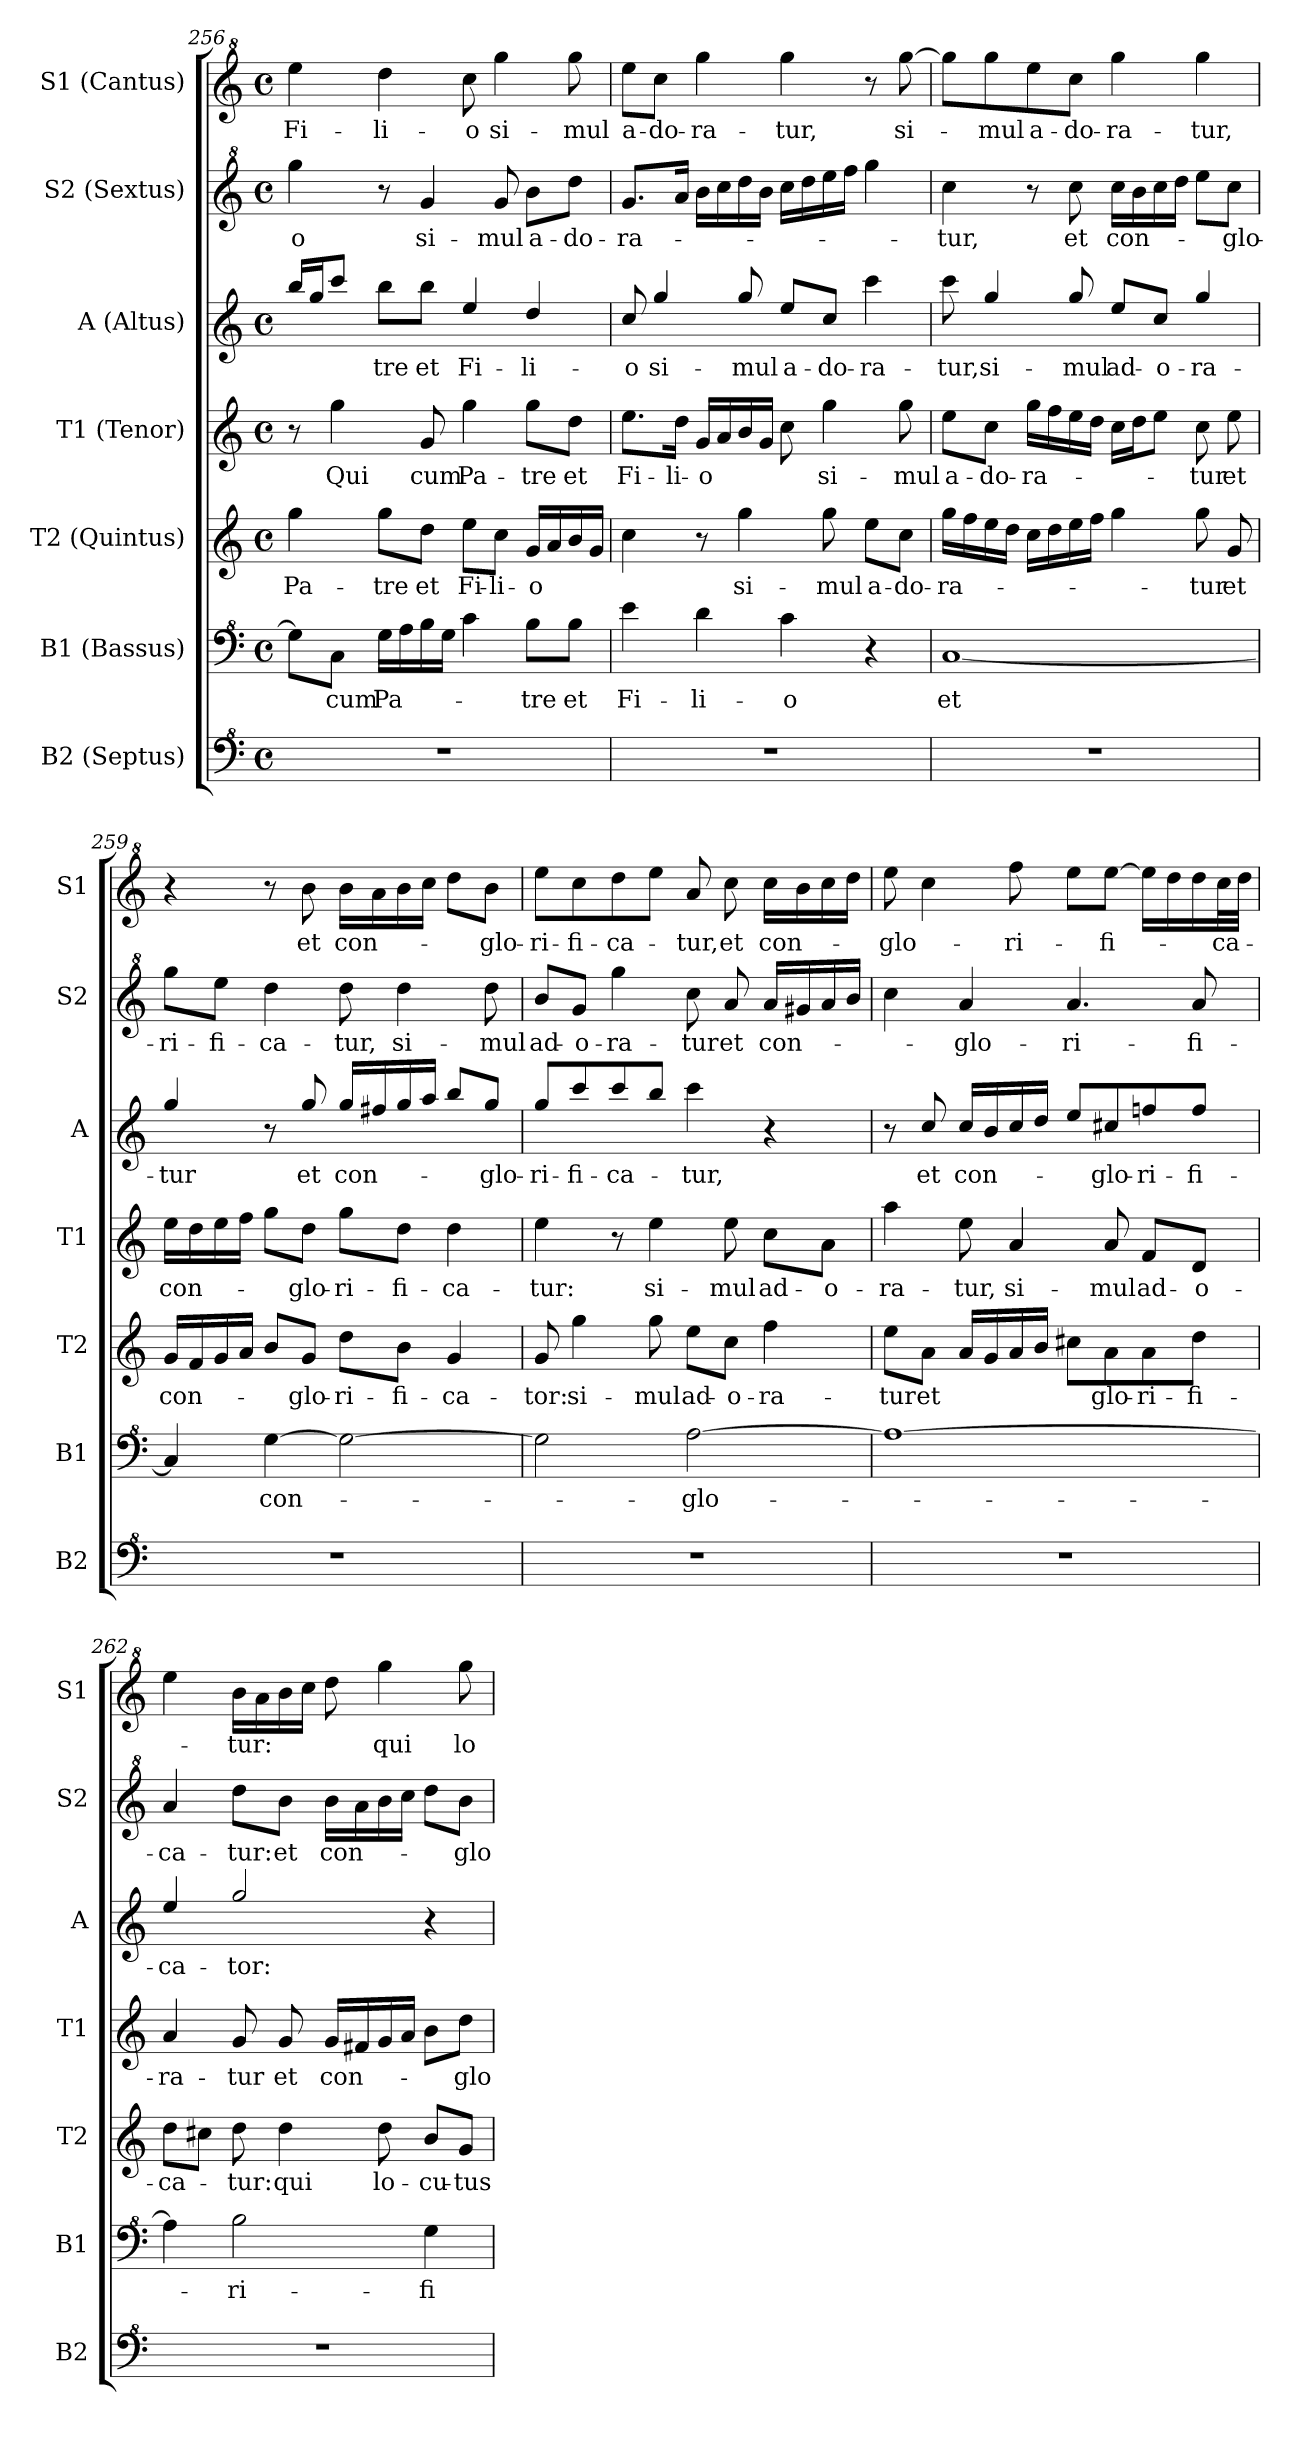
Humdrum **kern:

**kern	**kern	**text	**kern	**text	**kern	**text	**kern	**text	**kern	**text	**kern	**text
*part7	*part6	*part6	*part5	*part5	*part4	*part4	*part3	*part3	*part2	*part2	*part1	*part1
*staff7	*staff6	*staff6	*staff5	*staff5	*staff4	*staff4	*staff3	*staff3	*staff2	*staff2	*staff1	*staff1
*I"B2 (Septus)	*I"B1 (Bassus)	*	*I"T2 (Quintus)	*	*I"T1 (Tenor)	*	*I"A (Altus)	*	*I"S2 (Sextus)	*	*I"S1 (Cantus)	*
*I'B2	*I'B1	*	*I'T2	*	*I'T1	*	*I'A	*	*I'S2	*	*I'S1	*
*clefF^4	*clefF^4	*	*clefG2	*	*clefG2	*	*clefG2	*	*clefG^2	*	*clefG^2	*
*k[]	*k[]	*	*k[]	*	*k[]	*	*k[]	*	*k[]	*	*k[]	*
*M4/4	*M4/4	*	*M4/4	*	*M4/4	*	*M4/4	*	*M4/4	*	*M4/4	*
*met(c)	*met(c)	*	*met(c)	*	*met(c)	*	*met(c)	*	*met(c)	*	*met(c)	*
=256	=256	=256	=256	=256	=256	=256	=256	=256	=256	=256	=256	=256
!	!	!	!	!LO:LY:b	!	!	!	!	!	!LO:LY:b	!	!LO:LY:b
1r	8g\L]	.	4gg\	Pa-	8r	.	16bb/LL	.	4ggg\	-o	4eee\	Fi-
.	.	.	.	.	.	.	16gg/J	.	.	.	.	.
!	!	!LO:LY:b	!	!	!	!LO:LY:b	!	!	!	!	!	!
.	8c\J	cum	.	.	4gg\	Qui	8ccc/J	.	.	.	.	.
!	!	!LO:LY:b	!	!LO:LY:b	!	!	!	!LO:LY:b	!	!	!	!LO:LY:b
.	16g\LL	Pa-	8gg\L	-tre	.	.	8bb\L	-tre	8r	.	4ddd\	-li-
.	16a\	.	.	.	.	.	.	.	.	.	.	.
!	!	!	!	!LO:LY:b	!	!LO:LY:b	!	!LO:LY:b	!	!LO:LY:b	!	!
.	16b\	.	8dd\J	et	8g/	cum	8bb\J	et	4gg/	si-	.	.
.	16g\JJ	.	.	.	.	.	.	.	.	.	.	.
!	!	!	!	!LO:LY:b	!	!LO:LY:b	!	!LO:LY:b	!	!	!	!LO:LY:b
.	4cc\	.	8ee\L	Fi-	4gg\	Pa-	4ee/	Fi-	.	.	8ccc\	-o
!	!	!	!	!LO:LY:b	!	!	!	!	!	!LO:LY:b	!	!LO:LY:b
.	.	.	8cc\J	-li-	.	.	.	.	8gg/	-mul	4ggg\	si-
!	!	!LO:LY:b	!	!LO:LY:b	!	!LO:LY:b	!	!LO:LY:b	!	!LO:LY:b	!	!
.	8b\L	-tre	16g/LL	-o	8gg\L	-tre	4dd/	-li-	8bb\L	a-	.	.
.	.	.	16a/	.	.	.	.	.	.	.	.	.
!	!	!LO:LY:b	!	!	!	!LO:LY:b	!	!	!	!LO:LY:b	!	!LO:LY:b
.	8b\J	et	16b/	.	8dd\J	et	.	.	8ddd\J	-do-	8ggg\	-mul
.	.	.	16g/JJ	.	.	.	.	.	.	.	.	.
!!LO:PB:g=z
=257	=257	=257	=257	=257	=257	=257	=257	=257	=257	=257	=257	=257
!	!	!LO:LY:b	!	!	!	!LO:LY:b	!	!LO:LY:b	!	!LO:LY:b	!	!LO:LY:b
1r	4ee\	Fi-	4cc\	.	8.ee\L	Fi-	8cc/	-o	8.gg/L	-ra-	8eee\L	a-
!	!	!	!	!	!	!	!	!LO:LY:b	!	!	!	!LO:LY:b
.	.	.	.	.	.	.	4gg/	si-	.	.	8ccc\J	-do-
!	!	!	!	!	!	!LO:LY:b	!	!	!	!	!	!
.	.	.	.	.	16dd\Jk	-li-	.	.	16aa/Jk	.	.	.
!	!	!LO:LY:b	!	!	!	!LO:LY:b	!	!	!	!	!	!LO:LY:b
.	4dd\	-li-	8r	.	16g/LL	-o	.	.	16bb\LL	.	4ggg\	-ra-
.	.	.	.	.	16a/	.	.	.	16ccc\	.	.	.
!	!	!	!	!LO:LY:b	!	!	!	!LO:LY:b	!	!	!	!
.	.	.	4gg\	si-	16b/	.	8gg/	-mul	16ddd\	.	.	.
.	.	.	.	.	16g/JJ	.	.	.	16bb\JJ	.	.	.
!	!	!LO:LY:b	!	!	!	!	!	!LO:LY:b	!	!	!	!LO:LY:b
.	4cc\	-o	.	.	8cc\	.	8ee/L	a-	16ccc\LL	.	4ggg\	-tur,
.	.	.	.	.	.	.	.	.	16ddd\	.	.	.
!	!	!	!	!LO:LY:b	!	!LO:LY:b	!	!LO:LY:b	!	!	!	!
.	.	.	8gg\	-mul	4gg\	si-	8cc/J	-do-	16eee\	.	.	.
.	.	.	.	.	.	.	.	.	16fff\JJ	.	.	.
!	!	!	!	!LO:LY:b	!	!	!	!LO:LY:b	!	!	!	!
.	4r	.	8ee\L	a-	.	.	4ccc\	-ra-	4ggg\	.	8r	.
!	!	!	!	!LO:LY:b	!	!LO:LY:b	!	!	!	!	!	!LO:LY:b
.	.	.	8cc\J	-do-	8gg\	-mul	.	.	.	.	[8ggg\	si-
=258	=258	=258	=258	=258	=258	=258	=258	=258	=258	=258	=258	=258
!	!	!LO:LY:b	!	!LO:LY:b	!	!LO:LY:b	!	!LO:LY:b	!	!LO:LY:b	!	!
1r	[1c	et	16gg\LL	-ra-	8ee\L	a-	8ccc\	-tur,	4ccc\	-tur,	8ggg\L]	.
.	.	.	16ff\	.	.	.	.	.	.	.	.	.
!	!	!	!	!	!	!LO:LY:b	!	!LO:LY:b	!	!	!	!LO:LY:b
.	.	.	16ee\	.	8cc\J	-do-	4gg/	si-	.	.	8ggg\	-mul
.	.	.	16dd\JJ	.	.	.	.	.	.	.	.	.
!	!	!	!	!	!	!LO:LY:b	!	!	!	!	!	!LO:LY:b
.	.	.	16cc\LL	.	16gg\LL	-ra-	.	.	8r	.	8eee\	a-
.	.	.	16dd\	.	16ff\	.	.	.	.	.	.	.
!	!	!	!	!	!	!	!	!LO:LY:b	!	!LO:LY:b	!	!LO:LY:b
.	.	.	16ee\	.	16ee\	.	8gg/	-mul	8ccc\	et	8ccc\J	-do-
.	.	.	16ff\JJ	.	16dd\JJ	.	.	.	.	.	.	.
!	!	!	!	!	!	!	!	!LO:LY:b	!	!LO:LY:b	!	!LO:LY:b
.	.	.	4gg\	.	16cc\LL	.	8ee/L	ad-	16ccc\LL	con-	4ggg\	-ra-
.	.	.	.	.	16dd\J	.	.	.	16bb\	.	.	.
!	!	!	!	!	!	!	!	!LO:LY:b	!	!	!	!
.	.	.	.	.	8ee\J	.	8cc/J	-o-	16ccc\	.	.	.
.	.	.	.	.	.	.	.	.	16ddd\JJ	.	.	.
!	!	!	!	!LO:LY:b	!	!LO:LY:b	!	!LO:LY:b	!	!	!	!LO:LY:b
.	.	.	8gg\	-tur	8cc\	-tur	4gg/	-ra-	8eee\L	.	4ggg\	-tur,
!	!	!	!	!LO:LY:b	!	!LO:LY:b	!	!	!	!LO:LY:b	!	!
.	.	.	8g/	et	8ee\	et	.	.	8ccc\J	-glo-	.	.
=259	=259	=259	=259	=259	=259	=259	=259	=259	=259	=259	=259	=259
!	!	!	!	!LO:LY:b	!	!LO:LY:b	!	!LO:LY:b	!	!LO:LY:b	!	!
1r	4c/]	.	16g/LL	con-	16ee\LL	con-	4gg/	-tur	8ggg\L	-ri-	4r	.
.	.	.	16f/	.	16dd\	.	.	.	.	.	.	.
!	!	!	!	!	!	!	!	!	!	!LO:LY:b	!	!
.	.	.	16g/	.	16ee\	.	.	.	8eee\J	-fi-	.	.
.	.	.	16a/JJ	.	16ff\JJ	.	.	.	.	.	.	.
!	!	!LO:LY:b	!	!	!	!	!	!	!	!LO:LY:b	!	!
.	[4g\	con-	8b/L	.	8gg\L	.	8r	.	4ddd\	-ca-	8r	.
!	!	!	!	!LO:LY:b	!	!LO:LY:b	!	!LO:LY:b	!	!	!	!LO:LY:b
.	.	.	8g/J	-glo-	8dd\J	-glo-	8gg/	et	.	.	8bb\	et
!	!	!	!	!LO:LY:b	!	!LO:LY:b	!	!LO:LY:b	!	!LO:LY:b	!	!LO:LY:b
.	2g\_	.	8dd\L	-ri-	8gg\L	-ri-	16gg/LL	con-	8ddd\	-tur,	16bb\LL	con-
.	.	.	.	.	.	.	16ff#X/	.	.	.	16aa\	.
!	!	!	!	!LO:LY:b	!	!LO:LY:b	!	!	!	!LO:LY:b	!	!
.	.	.	8b\J	-fi-	8dd\J	-fi-	16gg/	.	4ddd\	si-	16bb\	.
.	.	.	.	.	.	.	16aa/JJ	.	.	.	16ccc\JJ	.
!	!	!	!	!LO:LY:b	!	!LO:LY:b	!	!	!	!	!	!
.	.	.	4g/	-ca-	4dd\	-ca-	8bb/L	.	.	.	8ddd\L	.
!	!	!	!	!	!	!	!	!LO:LY:b	!	!LO:LY:b	!	!LO:LY:b
.	.	.	.	.	.	.	8gg/J	-glo-	8ddd\	-mul	8bb\J	-glo-
=260	=260	=260	=260	=260	=260	=260	=260	=260	=260	=260	=260	=260
!	!	!	!	!LO:LY:b	!	!LO:LY:b	!	!LO:LY:b	!	!LO:LY:b	!	!LO:LY:b
1r	2g\]	.	8g/	-tor:	4ee\	-tur:	8gg/L	-ri-	8bb/L	ad-	8eee\L	-ri-
!	!	!	!	!LO:LY:b	!	!	!	!LO:LY:b	!	!LO:LY:b	!	!LO:LY:b
.	.	.	4gg\	si-	.	.	8ccc/	-fi-	8gg/J	-o-	8ccc\	-fi-
!	!	!	!	!	!	!	!	!LO:LY:b	!	!LO:LY:b	!	!LO:LY:b
.	.	.	.	.	8r	.	8ccc/	-ca-	4ggg\	-ra-	8ddd\	-ca-
!	!	!	!	!LO:LY:b	!	!LO:LY:b	!	!	!	!	!	!
.	.	.	8gg\	-mul	4ee\	si-	8bb/J	.	.	.	8eee\J	.
!	!	!LO:LY:b	!	!LO:LY:b	!	!	!	!LO:LY:b	!	!LO:LY:b	!	!LO:LY:b
.	[2a\	-glo-	8ee\L	ad-	.	.	4ccc\	-tur,	8ccc\	-tur	8aa/	-tur,
!	!	!	!	!LO:LY:b	!	!LO:LY:b	!	!	!	!LO:LY:b	!	!LO:LY:b
.	.	.	8cc\J	-o-	8ee\	-mul	.	.	8aa/	et	8ccc\	et
!	!	!	!	!LO:LY:b	!	!LO:LY:b	!	!	!	!LO:LY:b	!	!LO:LY:b
.	.	.	4ff\	-ra-	8cc\L	ad-	4r	.	16aa/LL	con-	16ccc\LL	con-
.	.	.	.	.	.	.	.	.	16gg#X/	.	16bb\	.
!	!	!	!	!	!	!LO:LY:b	!	!	!	!	!	!
.	.	.	.	.	8a\J	-o-	.	.	16aa/	.	16ccc\	.
.	.	.	.	.	.	.	.	.	16bb/JJ	.	16ddd\JJ	.
!!LO:LB:g=z
=261	=261	=261	=261	=261	=261	=261	=261	=261	=261	=261	=261	=261
!	!	!	!	!LO:LY:b	!	!LO:LY:b	!	!	!	!	!	!LO:LY:b
1r	1a_	.	8ee\L	-tur	4aa\	-ra-	8r	.	4ccc\	.	8eee\	-glo-
!	!	!	!	!LO:LY:b	!	!	!	!LO:LY:b	!	!	!	!
.	.	.	8a\J	et	.	.	8cc/	et	.	.	4ccc\	.
!	!	!	!	!	!	!LO:LY:b	!	!LO:LY:b	!	!LO:LY:b	!	!
.	.	.	16a/LL	.	8ee\	-tur,	16cc/LL	con-	4aa/	-glo-	.	.
.	.	.	16g/	.	.	.	16b/	.	.	.	.	.
!	!	!	!	!	!	!LO:LY:b	!	!	!	!	!	!LO:LY:b
.	.	.	16a/	.	4a/	si-	16cc/	.	.	.	8fff\	-ri-
.	.	.	16b/JJ	.	.	.	16dd/JJ	.	.	.	.	.
!	!	!	!	!	!	!	!	!	!	!LO:LY:b	!	!
.	.	.	8cc#X\L	.	.	.	8ee/L	.	4.aa/	-ri-	8eee\L	.
!	!	!	!	!LO:LY:b	!	!LO:LY:b	!	!LO:LY:b	!	!	!	!LO:LY:b
.	.	.	8a\	glo-	8a/	-mul	8cc#X/	-glo-	.	.	[8eee\J	-fi-
!	!	!	!	!LO:LY:b	!	!LO:LY:b	!	!LO:LY:b	!	!	!	!
.	.	.	8a\	-ri-	8f/L	ad-	8ffni/	-ri-	.	.	16eee\LL]	.
.	.	.	.	.	.	.	.	.	.	.	16ddd\	.
!	!	!	!	!LO:LY:b	!	!LO:LY:b	!	!LO:LY:b	!	!LO:LY:b	!	!
.	.	.	8dd\J	-fi-	8d/J	-o-	8ff/J	-fi-	8aa/	-fi-	16ddd\	.
!	!	!	!	!	!	!	!	!	!	!	!	!LO:LY:b
.	.	.	.	.	.	.	.	.	.	.	32ccc\L	-ca-
.	.	.	.	.	.	.	.	.	.	.	32ddd\JJJ	.
=262	=262	=262	=262	=262	=262	=262	=262	=262	=262	=262	=262	=262
!	!	!	!	!LO:LY:b	!	!LO:LY:b	!	!LO:LY:b	!	!LO:LY:b	!	!
1r	4a\]	.	8dd\L	-ca-	4a/	-ra-	4ee/	-ca-	4aa/	-ca-	4eee\	.
.	.	.	8cc#X\J	.	.	.	.	.	.	.	.	.
!	!	!LO:LY:b	!	!LO:LY:b	!	!LO:LY:b	!	!LO:LY:b	!	!LO:LY:b	!	!LO:LY:b
.	2b\	-ri-	8dd\	-tur:	8g/	-tur	2gg/	-tor:	8ddd\L	-tur:	16bb\LL	-tur:
.	.	.	.	.	.	.	.	.	.	.	16aa\	.
!	!	!	!	!LO:LY:b	!	!LO:LY:b	!	!	!	!LO:LY:b	!	!
.	.	.	4dd\	qui	8g/	et	.	.	8bb\J	et	16bb\	.
.	.	.	.	.	.	.	.	.	.	.	16ccc\JJ	.
!	!	!	!	!	!	!LO:LY:b	!	!	!	!LO:LY:b	!	!
.	.	.	.	.	16g/LL	con-	.	.	16bb\LL	con-	8ddd\	.
.	.	.	.	.	16f#X/	.	.	.	16aa\	.	.	.
!	!	!	!	!LO:LY:b	!	!	!	!	!	!	!	!LO:LY:b
.	.	.	8dd\	lo-	16g/	.	.	.	16bb\	.	4ggg\	qui
.	.	.	.	.	16a/JJ	.	.	.	16ccc\JJ	.	.	.
!	!	!LO:LY:b	!	!LO:LY:b	!	!	!	!	!	!	!	!
.	4g\	-fi-	8b/L	-cu-	8b\L	.	4r	.	8ddd\L	.	.	.
!	!	!	!	!LO:LY:b	!	!LO:LY:b	!	!	!	!LO:LY:b	!	!LO:LY:b
.	.	.	8g/J	-tus	8dd\J	-glo-	.	.	8bb\J	-glo-	8ggg\	lo-
=	=	=	=	=	=	=	=	=	=	=	=	=
*-	*-	*-	*-	*-	*-	*-	*-	*-	*-	*-	*-	*-
